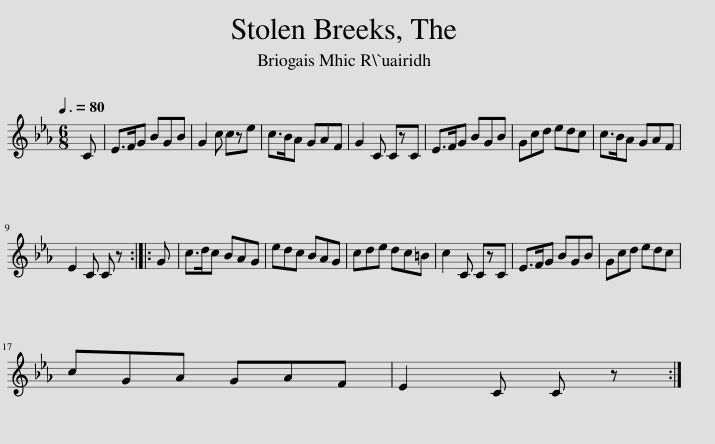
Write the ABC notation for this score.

X:1
L:1/8
Q:3/8=80
M:6/8
I:linebreak $
K:Cmin
V:1 treble
V:1
 C | E>FG BGB | G2 c cze | c>BA GAF | G2 C CzC | %5
 E>FG BGB | Gcd edc | c>BA GAF |$ E2 C C z :: G | %10
 c>dc BAG | edc BAG | cde dc=B | c2 C CzC | E>FG BGB | %15
 Gcd edc |$ cGA GAF | E2 C C z :| %18
